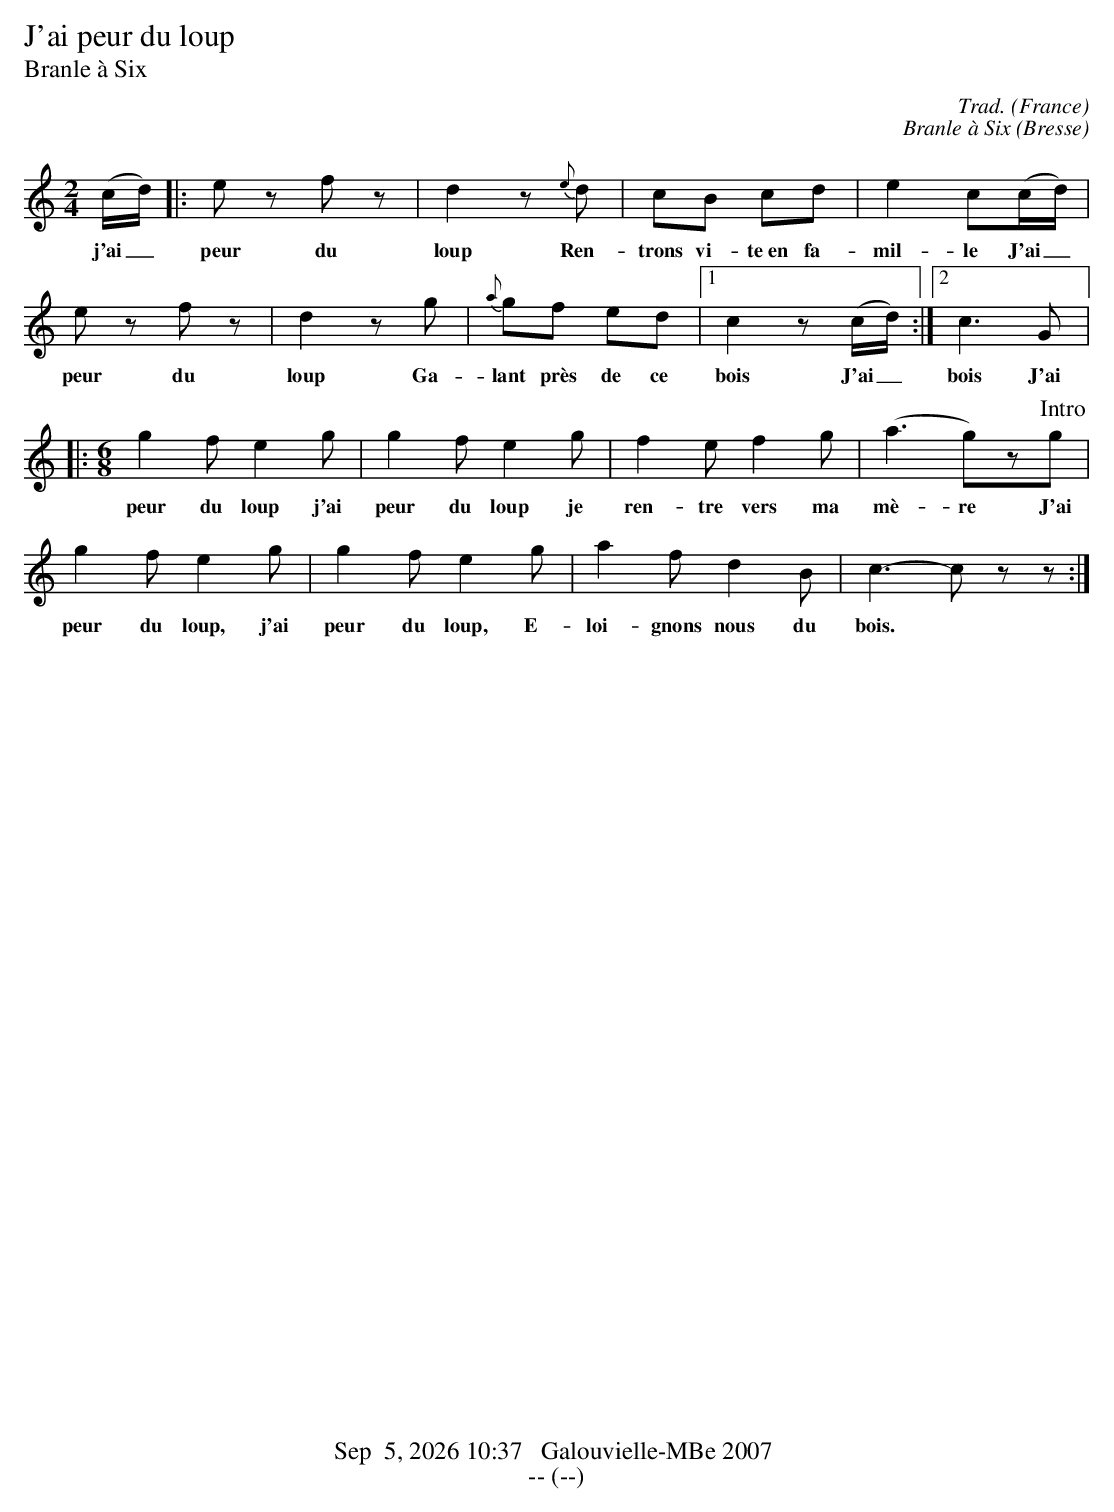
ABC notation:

X:1
T:J'ai peur du loup
T:Branle à Six
O:France
C:Trad.
M:2/4
L:1/8
K:C
(c/d/) |: ez fz | d2 z{e}d | cB cd | e2 c(c/d/) |
w:j'ai_ peur du loup Ren-trons vi-te~en fa-mil-le J'ai_
ez fz | d2 zg | {a}gf ed |1 c2 z(c/d/) :|2 c3G |:
w:peur du loup Ga-lant près de ce bois J'ai_ bois J'ai
M:6/8
g2f e2g | g2f e2g | f2e f2g | (a3 g)z[P:Intro]g |
w:peur du loup j'ai peur du loup je ren-tre vers ma mè-re J'ai
g2f e2g | g2f e2g | a2f d2B | c3- czz :|
w:peur du loup, j'ai peur du loup, E-loi-gnons nous du bois.
